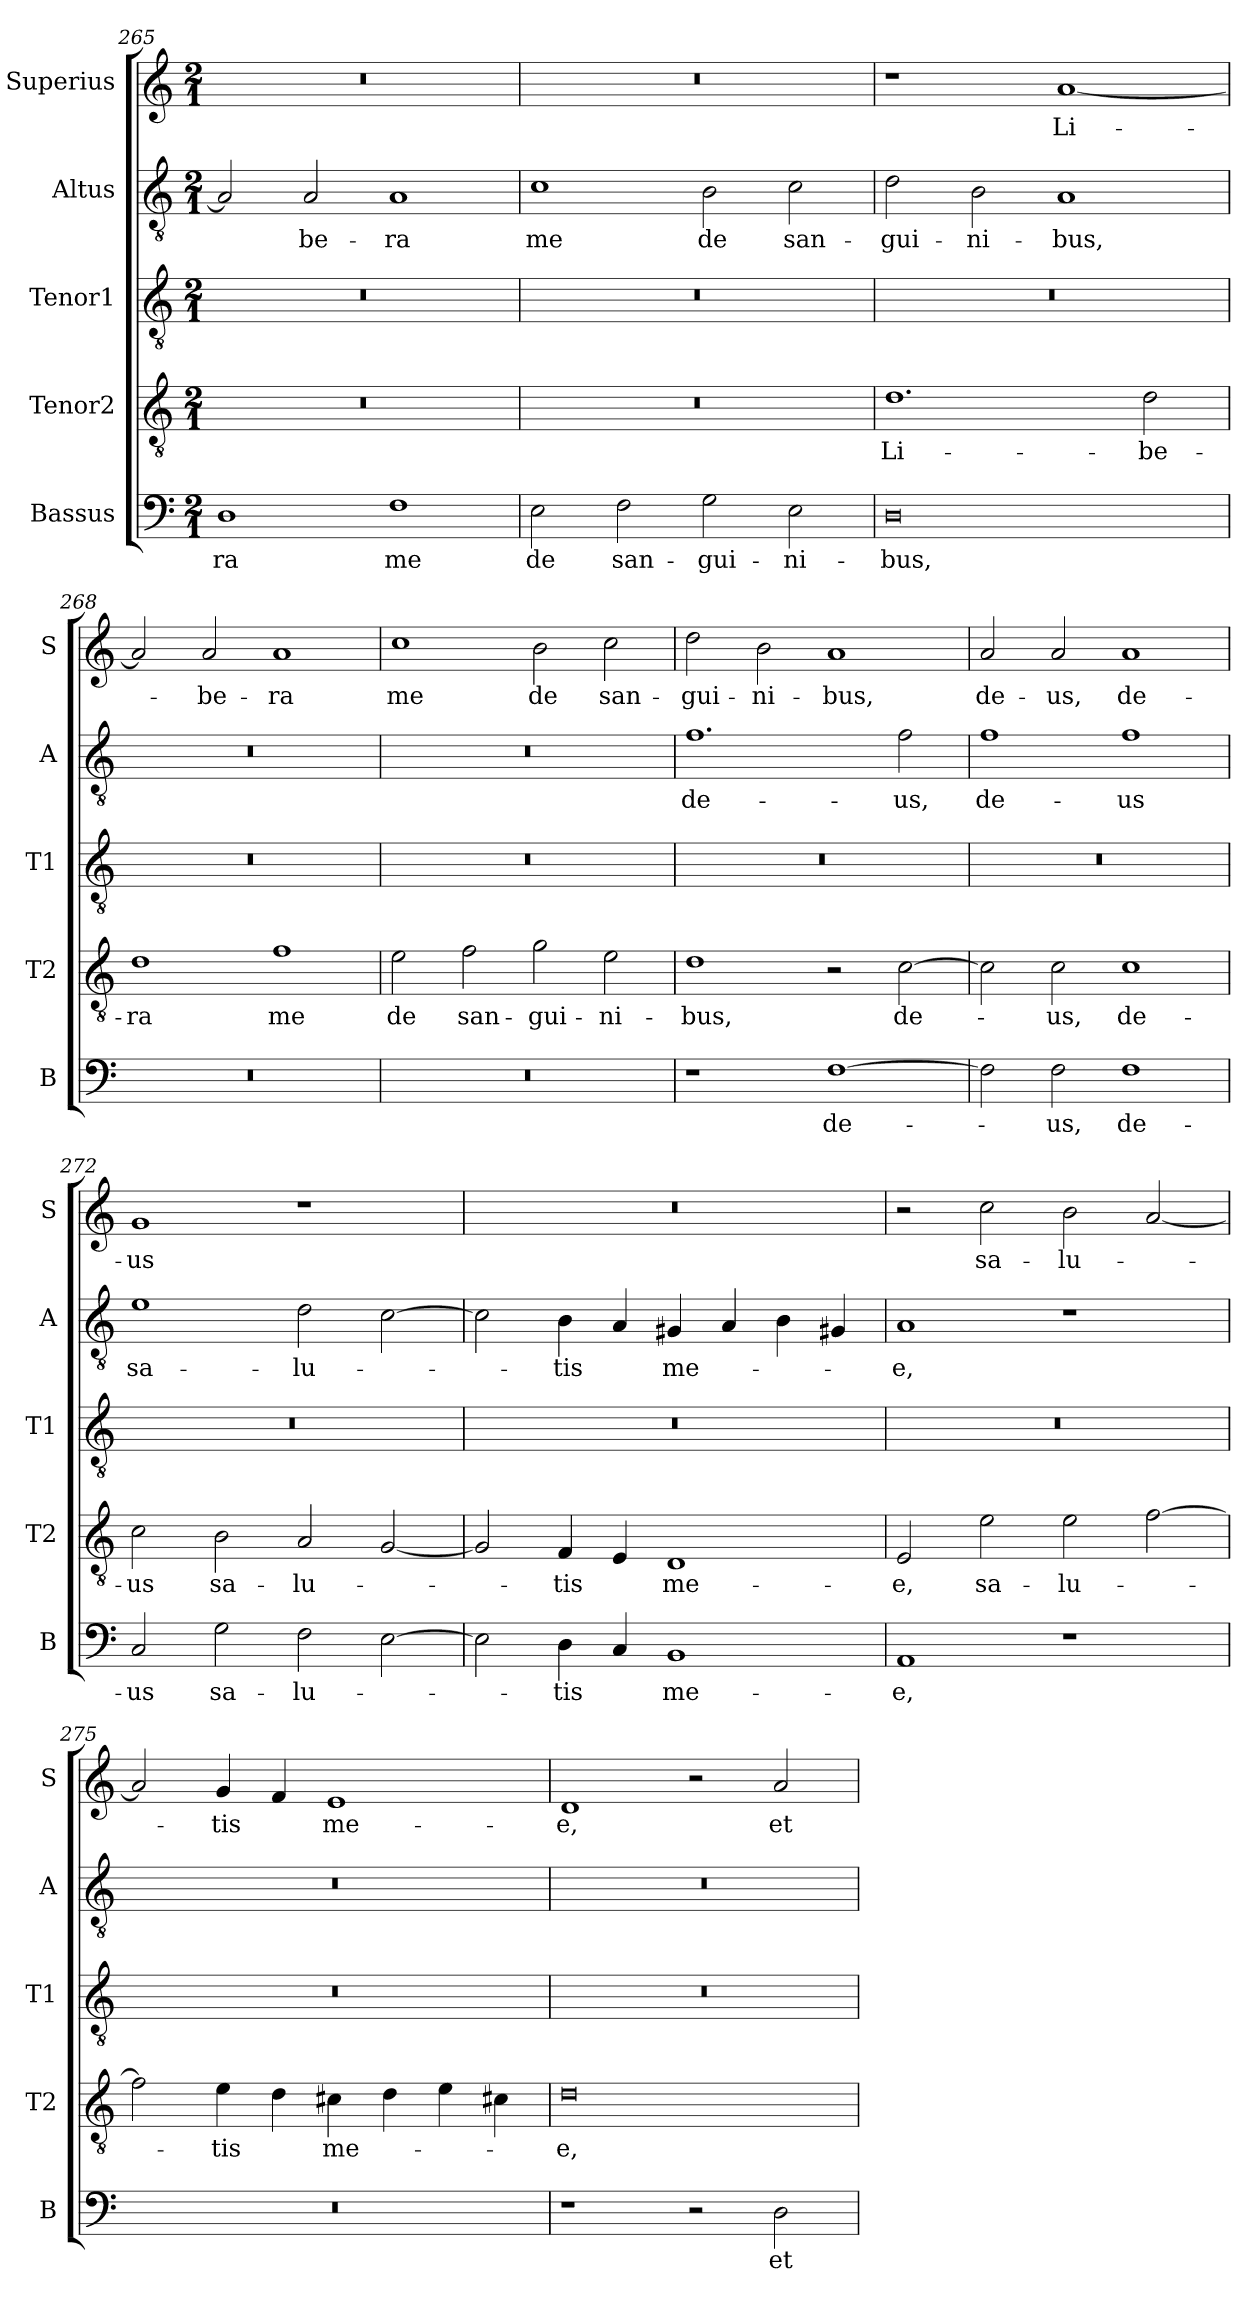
**kern	**text	**kern	**text	**kern	**kern	**text	**kern	**text
*part5	*part5	*part4	*part4	*part3	*part2	*part2	*part1	*part1
*staff5	*staff5	*staff4	*staff4	*staff3	*staff2	*staff2	*staff1	*staff1
*I"Bassus	*	*I"Tenor2	*	*I"Tenor1	*I"Altus	*	*I"Superius	*
*I'B	*	*I'T2	*	*I'T1	*I'A	*	*I'S	*
*clefF4	*	*clefGv2	*	*clefGv2	*clefGv2	*	*clefG2	*
*k[]	*	*k[]	*	*k[]	*k[]	*	*k[]	*
*M2/1	*	*M2/1	*	*M2/1	*M2/1	*	*M2/1	*
=265	=265	=265	=265	=265	=265	=265	=265	=265
1D	-ra	0r	.	0r	2A]	.	0r	.
.	.	.	.	.	2A	-be-	.	.
1F	me	.	.	.	1A	-ra	.	.
=266	=266	=266	=266	=266	=266	=266	=266	=266
2E	de	0r	.	0r	1c	me	0r	.
2F	san-	.	.	.	.	.	.	.
2G	-gui-	.	.	.	2B	de	.	.
2E	-ni-	.	.	.	2c	san-	.	.
=267	=267	=267	=267	=267	=267	=267	=267	=267
0D	-bus,	1.d	Li-	0r	2d	-gui-	1r	.
.	.	.	.	.	2B	-ni-	.	.
.	.	.	.	.	1A	-bus,	[1a	Li-
.	.	2d	-be-	.	.	.	.	.
=268	=268	=268	=268	=268	=268	=268	=268	=268
0r	.	1d	-ra	0r	0r	.	2a]	.
.	.	.	.	.	.	.	2a	-be-
.	.	1f	me	.	.	.	1a	-ra
=269	=269	=269	=269	=269	=269	=269	=269	=269
0r	.	2e	de	0r	0r	.	1cc	me
.	.	2f	san-	.	.	.	.	.
.	.	2g	-gui-	.	.	.	2b	de
.	.	2e	-ni-	.	.	.	2cc	san-
=270	=270	=270	=270	=270	=270	=270	=270	=270
1r	.	1d	-bus,	0r	1.f	de-	2dd	-gui-
.	.	.	.	.	.	.	2b	-ni-
[1F	de-	2r	.	.	.	.	1a	-bus,
.	.	[2c	de-	.	2f	-us,	.	.
=271	=271	=271	=271	=271	=271	=271	=271	=271
2F]	.	2c]	.	0r	1f	de-	2a	de-
2F	-us,	2c	-us,	.	.	.	2a	-us,
1F	de-	1c	de-	.	1f	-us	1a	de-
=272	=272	=272	=272	=272	=272	=272	=272	=272
2C	-us	2c	-us	0r	1e	sa-	1g	-us
2G	sa-	2B	sa-	.	.	.	.	.
2F	-lu-	2A	-lu-	.	2d	-lu-	1r	.
[2E	.	[2G	.	.	[2c	.	.	.
=273	=273	=273	=273	=273	=273	=273	=273	=273
2E]	.	2G]	.	0r	2c]	.	0r	.
4D	-tis	4F	-tis	.	4B	-tis	.	.
4C	.	4E	.	.	4A	.	.	.
1BB	me-	1D	me-	.	4G#X	me-	.	.
.	.	.	.	.	4A	.	.	.
.	.	.	.	.	4B	.	.	.
.	.	.	.	.	4G#X	.	.	.
=274	=274	=274	=274	=274	=274	=274	=274	=274
1AA	-e,	2E	-e,	0r	1A	-e,	2r	.
.	.	2e	sa-	.	.	.	2cc	sa-
1r	.	2e	-lu-	.	1r	.	2b	-lu-
.	.	[2f	.	.	.	.	[2a	.
=275	=275	=275	=275	=275	=275	=275	=275	=275
0r	.	2f]	.	0r	0r	.	2a]	.
.	.	4e	-tis	.	.	.	4g	-tis
.	.	4d	.	.	.	.	4f	.
.	.	4c#X	me-	.	.	.	1e	me-
.	.	4d	.	.	.	.	.	.
.	.	4e	.	.	.	.	.	.
.	.	4c#X	.	.	.	.	.	.
=276	=276	=276	=276	=276	=276	=276	=276	=276
1r	.	0d	-e,	0r	0r	.	1d	-e,
2r	.	.	.	.	.	.	2r	.
2D	et	.	.	.	.	.	2a	et
=	=	=	=	=	=	=	=	=
*-	*-	*-	*-	*-	*-	*-	*-	*-
